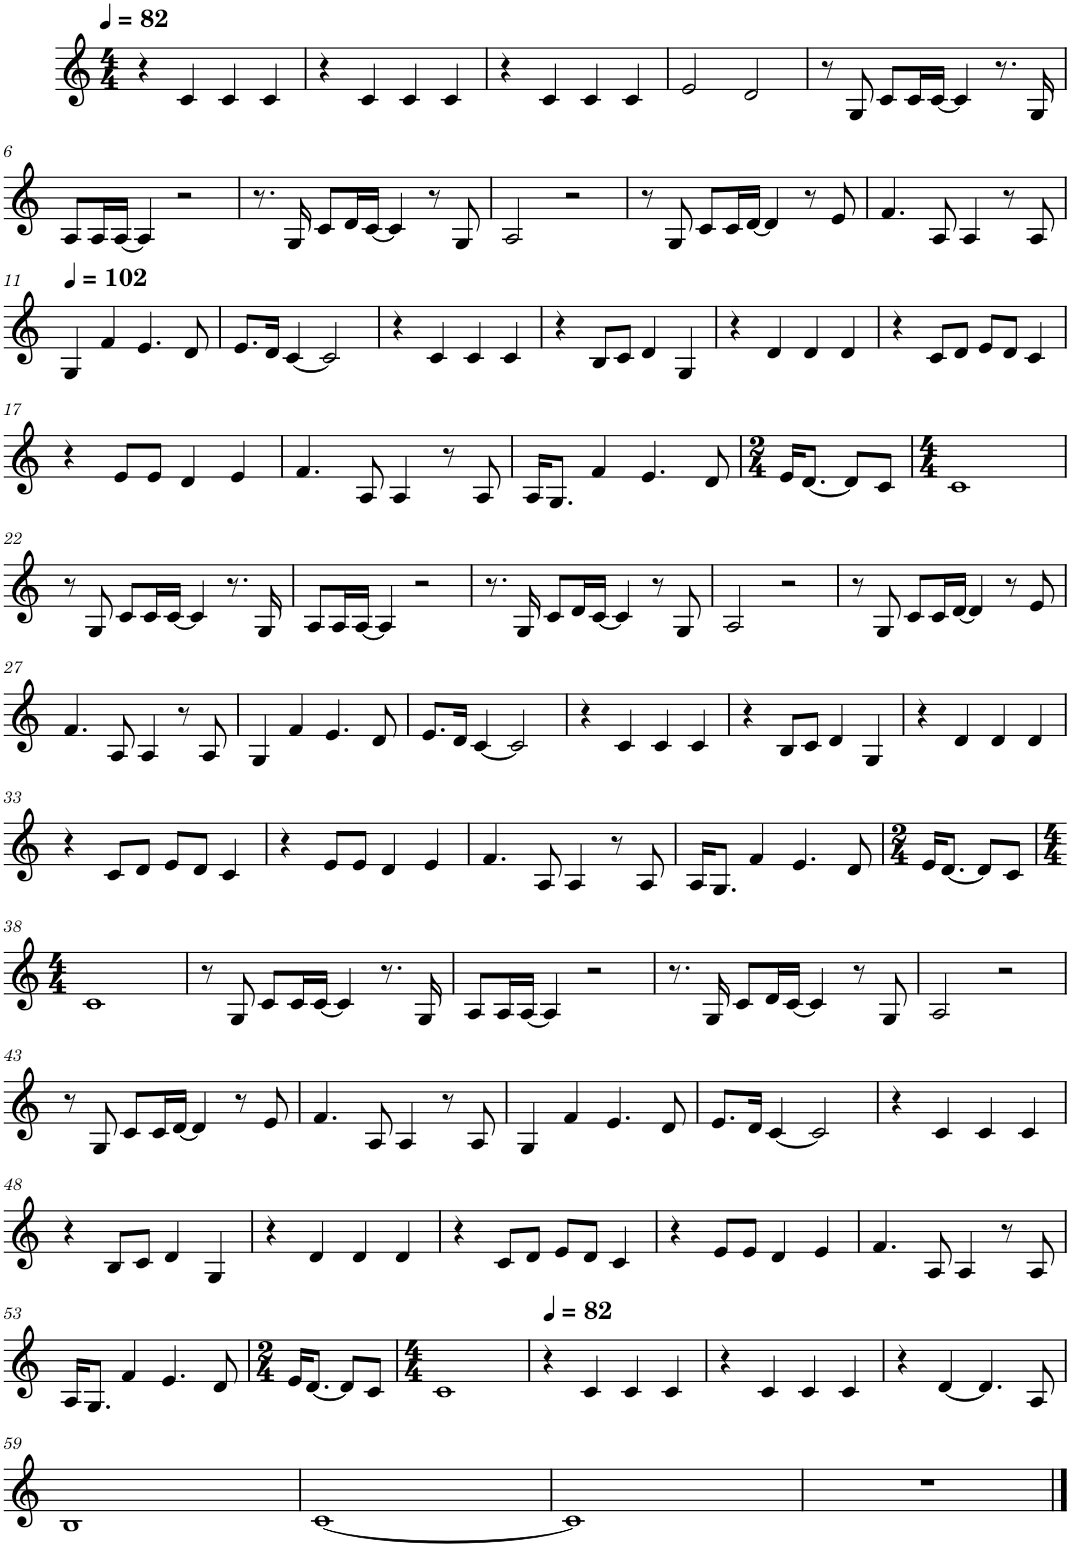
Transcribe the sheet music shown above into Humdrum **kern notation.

**kern
*part1
*staff1
*I"Piano
*I'Pno.
*clefG2
*k[]
*M4/4
*MM82
=1
4r
4c/
4c/
4c/
=2
4r
4c/
4c/
4c/
=3
4r
4c/
4c/
4c/
=4
2e/
2d/
=5
8r
8G/
8c/L
16c/L
[16c/JJ
4c/]
8.r
16G/
!!LO:LB:g=z
=6
8A/L
16A/L
[16A/JJ
4A/]
2r
=7
8.r
16G/
8c/L
16d/L
[16c/JJ
4c/]
8r
8G/
=8
2A/
2r
=9
8r
8G/
8c/L
16c/L
[16d/JJ
4d/]
8r
8e/
=10
4.f/
8A/
4A/
8r
8A/
!!LO:LB:g=z
=11
*MM102
4G/
4f/
4.e/
8d/
=12
8.e/L
16d/Jk
[4c/
2c/]
=13
4r
4c/
4c/
4c/
=14
4r
8B/L
8c/J
4d/
4G/
=15
4r
4d/
4d/
4d/
=16
4r
8c/L
8d/J
8e/L
8d/J
4c/
!!LO:LB:g=z
=17
4r
8e/L
8e/J
4d/
4e/
=18
4.f/
8A/
4A/
8r
8A/
=19
16A/KL
8.G/J
4f/
4.e/
8d/
=20
*M2/4
16e/KL
[8.d/J
8d/L]
8c/J
=21
*M4/4
1c
!!LO:LB:g=z
=22
8r
8G/
8c/L
16c/L
[16c/JJ
4c/]
8.r
16G/
=23
8A/L
16A/L
[16A/JJ
4A/]
2r
=24
8.r
16G/
8c/L
16d/L
[16c/JJ
4c/]
8r
8G/
=25
2A/
2r
=26
8r
8G/
8c/L
16c/L
[16d/JJ
4d/]
8r
8e/
!!LO:LB:g=z
=27
4.f/
8A/
4A/
8r
8A/
=28
4G/
4f/
4.e/
8d/
=29
8.e/L
16d/Jk
[4c/
2c/]
=30
4r
4c/
4c/
4c/
=31
4r
8B/L
8c/J
4d/
4G/
=32
4r
4d/
4d/
4d/
!!LO:LB:g=z
=33
4r
8c/L
8d/J
8e/L
8d/J
4c/
=34
4r
8e/L
8e/J
4d/
4e/
=35
4.f/
8A/
4A/
8r
8A/
=36
16A/KL
8.G/J
4f/
4.e/
8d/
=37
*M2/4
16e/KL
[8.d/J
8d/L]
8c/J
!!LO:LB:g=z
=38
*M4/4
1c
=39
8r
8G/
8c/L
16c/L
[16c/JJ
4c/]
8.r
16G/
=40
8A/L
16A/L
[16A/JJ
4A/]
2r
=41
8.r
16G/
8c/L
16d/L
[16c/JJ
4c/]
8r
8G/
=42
2A/
2r
!!LO:LB:g=z
=43
8r
8G/
8c/L
16c/L
[16d/JJ
4d/]
8r
8e/
=44
4.f/
8A/
4A/
8r
8A/
=45
4G/
4f/
4.e/
8d/
=46
8.e/L
16d/Jk
[4c/
2c/]
=47
4r
4c/
4c/
4c/
!!LO:LB:g=z
=48
4r
8B/L
8c/J
4d/
4G/
=49
4r
4d/
4d/
4d/
=50
4r
8c/L
8d/J
8e/L
8d/J
4c/
=51
4r
8e/L
8e/J
4d/
4e/
=52
4.f/
8A/
4A/
8r
8A/
!!LO:LB:g=z
=53
16A/KL
8.G/J
4f/
4.e/
8d/
=54
*M2/4
16e/KL
[8.d/J
8d/L]
8c/J
=55
*M4/4
1c
=56
*MM82
4r
4c/
4c/
4c/
=57
4r
4c/
4c/
4c/
=58
4r
[4d/
4.d/]
8A/
!!LO:LB:g=z
=59
1B
=60
[1c
=61
1c]
=62
1r
==
*-
